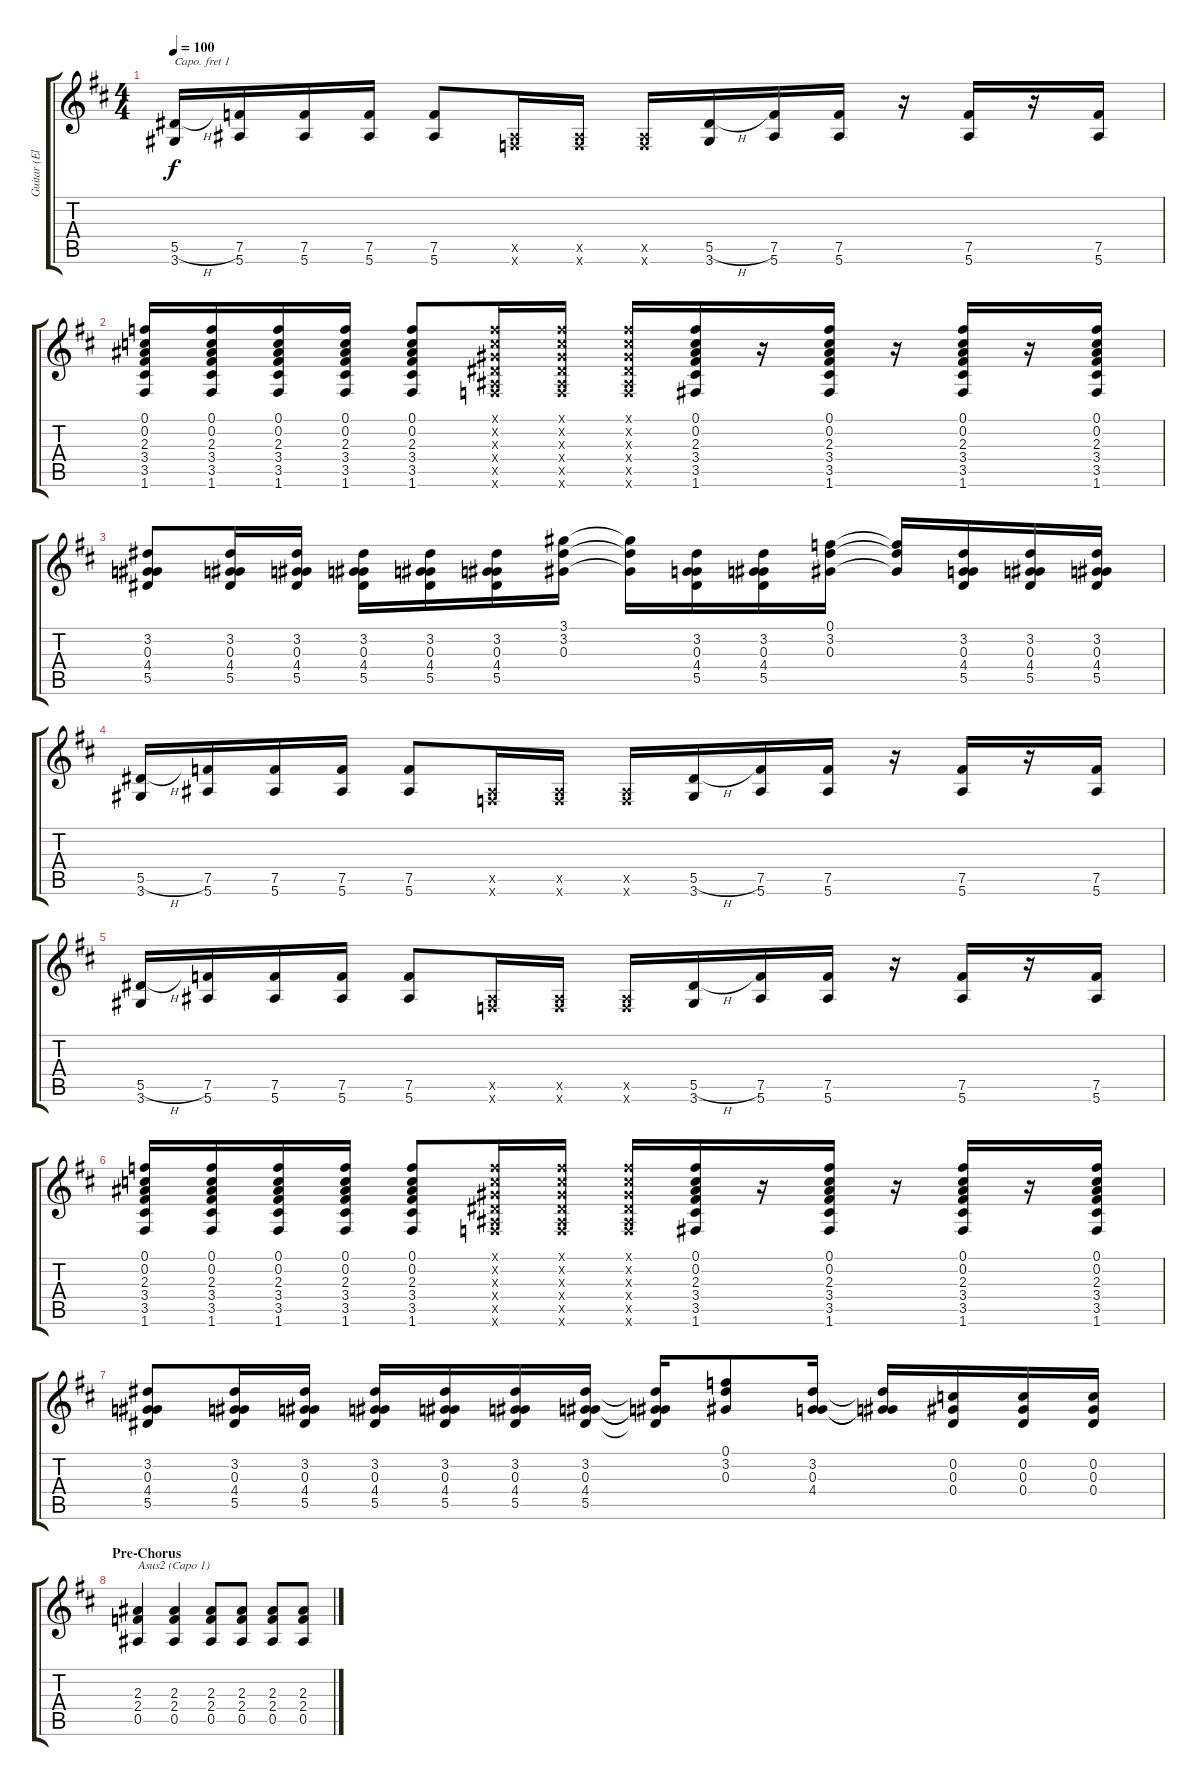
\track ("Guitar (Electric) Capo 1" "Guitar (El") {instrument distortionguitar}
\staff {score tabs}
\capo 1
\tuning (E4 B3 G3 D3 A2 E2) {hide}
\ts (4 4)
\tempo 100
\clef g2
\ks d
(5.5{h} 3.6).16{dy f} (7.5 5.6).16 (7.5 5.6).16 (7.5 5.6).16 (7.5 5.6).8 (0.5{x} 0.6{x}).16 (0.5{x} 0.6{x}).16 (0.5{x} 0.6{x}).16 (5.5{h} 3.6).16 (7.5 5.6).16 (7.5 5.6).16 r.16 (7.5 5.6).16 r.16 (7.5 5.6).16 |
(0.1 0.2 2.3 3.4 3.5 1.6).16 (0.1 0.2 2.3 3.4 3.5 1.6).16 (0.1 0.2 2.3 3.4 3.5 1.6).16 (0.1 0.2 2.3 3.4 3.5 1.6).16 (0.1 0.2 2.3 3.4 3.5 1.6).8 (0.1{x} 0.2{x} 0.3{x} 0.4{x} 0.5{x} 0.6{x}).16 (0.1{x} 0.2{x} 0.3{x} 0.4{x} 0.5{x} 0.6{x}).16 (0.1{x} 0.2{x} 0.3{x} 0.4{x} 0.5{x} 0.6{x}).16 (0.1 0.2 2.3 3.4 3.5 1.6).16 r.16 (0.1 0.2 2.3 3.4 3.5 1.6).16 r.16 (0.1 0.2 2.3 3.4 3.5 1.6).16 r.16 (0.1 0.2 2.3 3.4 3.5 1.6).16 |
(3.2 0.3 4.4 5.5).8 (3.2 0.3 4.4 5.5).16 (3.2 0.3 4.4 5.5).16 (3.2 0.3 4.4 5.5).16 (3.2 0.3 4.4 5.5).16 (3.2 0.3 4.4 5.5).16 (3.1 3.2 0.3).16 (3.1{t} 3.2{t} 0.3{t}).16 (3.2 0.3 4.4 5.5).16 (3.2 0.3 4.4 5.5).16 (0.1 3.2 0.3).16 (0.1{t} 3.2{t} 0.3{t}).16 (3.2 0.3 4.4 5.5).16 (3.2 0.3 4.4 5.5).16 (3.2 0.3 4.4 5.5).16 |
(5.5{h} 3.6).16 (7.5 5.6).16 (7.5 5.6).16 (7.5 5.6).16 (7.5 5.6).8 (0.5{x} 0.6{x}).16 (0.5{x} 0.6{x}).16 (0.5{x} 0.6{x}).16 (5.5{h} 3.6).16 (7.5 5.6).16 (7.5 5.6).16 r.16 (7.5 5.6).16 r.16 (7.5 5.6).16 |
(5.5{h} 3.6).16 (7.5 5.6).16 (7.5 5.6).16 (7.5 5.6).16 (7.5 5.6).8 (0.5{x} 0.6{x}).16 (0.5{x} 0.6{x}).16 (0.5{x} 0.6{x}).16 (5.5{h} 3.6).16 (7.5 5.6).16 (7.5 5.6).16 r.16 (7.5 5.6).16 r.16 (7.5 5.6).16 |
(0.1 0.2 2.3 3.4 3.5 1.6).16 (0.1 0.2 2.3 3.4 3.5 1.6).16 (0.1 0.2 2.3 3.4 3.5 1.6).16 (0.1 0.2 2.3 3.4 3.5 1.6).16 (0.1 0.2 2.3 3.4 3.5 1.6).8 (0.1{x} 0.2{x} 0.3{x} 0.4{x} 0.5{x} 0.6{x}).16 (0.1{x} 0.2{x} 0.3{x} 0.4{x} 0.5{x} 0.6{x}).16 (0.1{x} 0.2{x} 0.3{x} 0.4{x} 0.5{x} 0.6{x}).16 (0.1 0.2 2.3 3.4 3.5 1.6).16 r.16 (0.1 0.2 2.3 3.4 3.5 1.6).16 r.16 (0.1 0.2 2.3 3.4 3.5 1.6).16 r.16 (0.1 0.2 2.3 3.4 3.5 1.6).16 |
(3.2 0.3 4.4 5.5).8 (3.2 0.3 4.4 5.5).16 (3.2 0.3 4.4 5.5).16 (3.2 0.3 4.4 5.5).16 (3.2 0.3 4.4 5.5).16 (3.2 0.3 4.4 5.5).16 (3.2 0.3 4.4 5.5).16 (3.2{t} 0.3{t} 4.4{t} 5.5{t}).16 (0.1 3.2 0.3).8 (3.2 0.3 4.4).16 (3.2{t} 0.3{t} 4.4{t}).16 (0.2 0.3 0.4).16 (0.2 0.3 0.4).16 (0.2 0.3 0.4).16 |
\section ("" "Pre-Chorus")
(2.3 2.4 0.5).4{txt "Asus2 (Capo 1)"} (2.3 2.4 0.5).4 (2.3 2.4 0.5).8 (2.3 2.4 0.5).8 (2.3 2.4 0.5).8 (2.3 2.4 0.5).8
